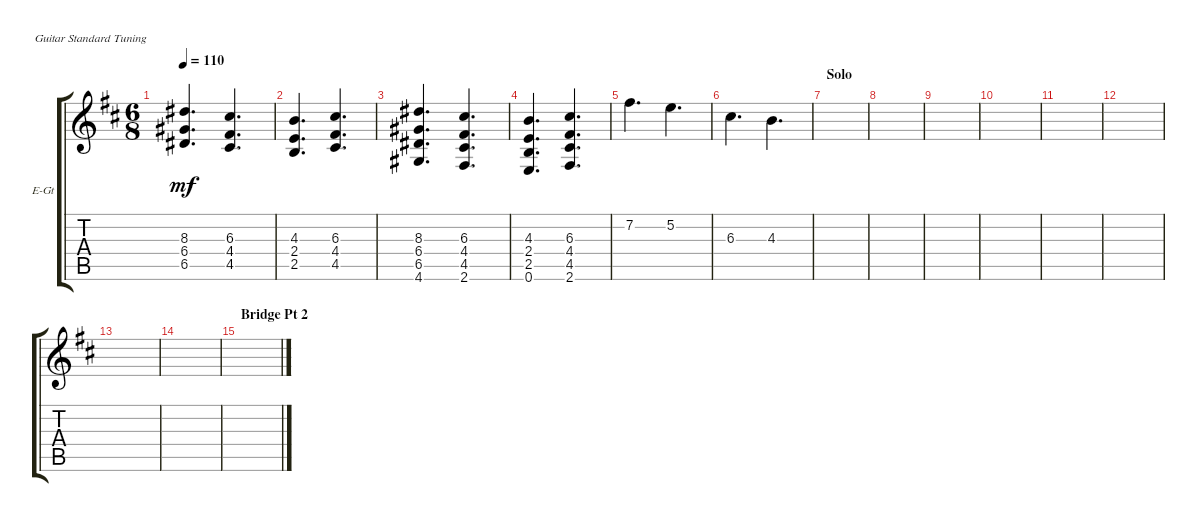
\defaultSystemsLayout 4
\bracketExtendMode groupsimilarinstruments
\firstSystemTrackNameOrientation horizontal
\otherSystemsTrackNameOrientation horizontal
\track ("Electric Guitar" "E-Gt") {instrument electricguitarclean}
\staff {score tabs}
\tuning (E4 B3 G3 D3 A2 E2)
\ts (6 8)
\tempo 110
\clef g2
\ks d
(6.4 8.3 6.5).4{d dy mf} (4.4 6.3 4.5).4{d} |
(4.3 2.4 2.5).4{d} (4.4 6.3 4.5).4{d} |
(6.4 8.3 6.5 4.6).4{d} (4.4 6.3 4.5 2.6).4{d} |
(4.3 2.4 2.5 0.6).4{d} (4.4 6.3 4.5 2.6).4{d} |
7.2.4{d} 5.2.4{d} |
6.3.4{d} 4.3.4{d} |
\section ("" "Solo")
|
|
|
|
|
|
|
|
\section ("" "Bridge Pt 2")
